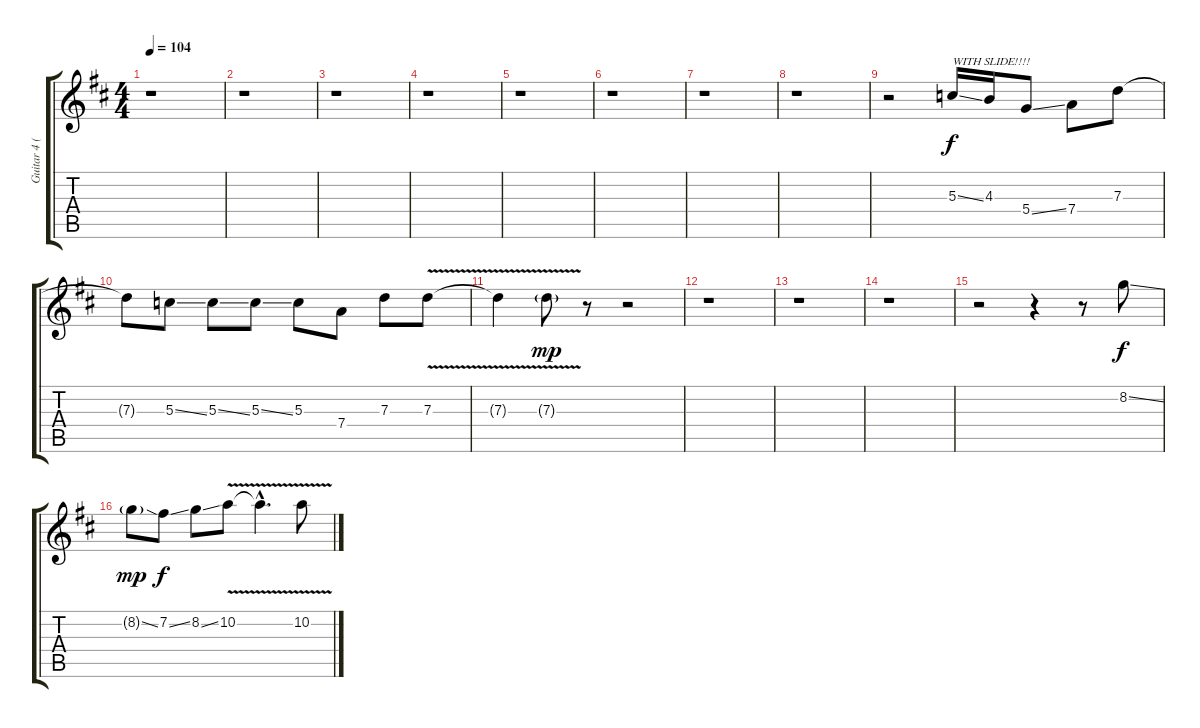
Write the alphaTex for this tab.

\track ("Guitar 4 (Lead-Solo)" "Guitar 4 (") {instrument electricguitarclean}
\staff {score tabs}
\tuning (D4 B3 G3 D3 G2 D2) {hide}
\ts (4 4)
\tempo 104
\clef g2
\ks d
r.1{dy f} |
r.1 |
r.1 |
r.1 |
r.1 |
r.1 |
r.1 |
r.1 |
r.2 5.3{ss}.16{txt "WITH SLIDE!!!!"} 4.3.16 5.4{ss}.8 7.4.8 7.3.8 |
7.3{t}.8 5.3{ss}.8 5.3{ss}.8 5.3{ss}.8 5.3.8 7.4.8 7.3.8 7.3{v}.8 |
7.3{v t}.4 7.3{v g}.8{dy mp} r.8 r.2 |
r.1 |
r.1 |
r.1 |
r.2 r.4 r.8 8.2{ss}.8{dy f} |
8.2{ss g}.8{dy mp} 7.2{ss}.8{dy f} 8.2{ss}.8 10.2{v}.8 10.2{v hac t}.4{d} 10.2{v}.8
